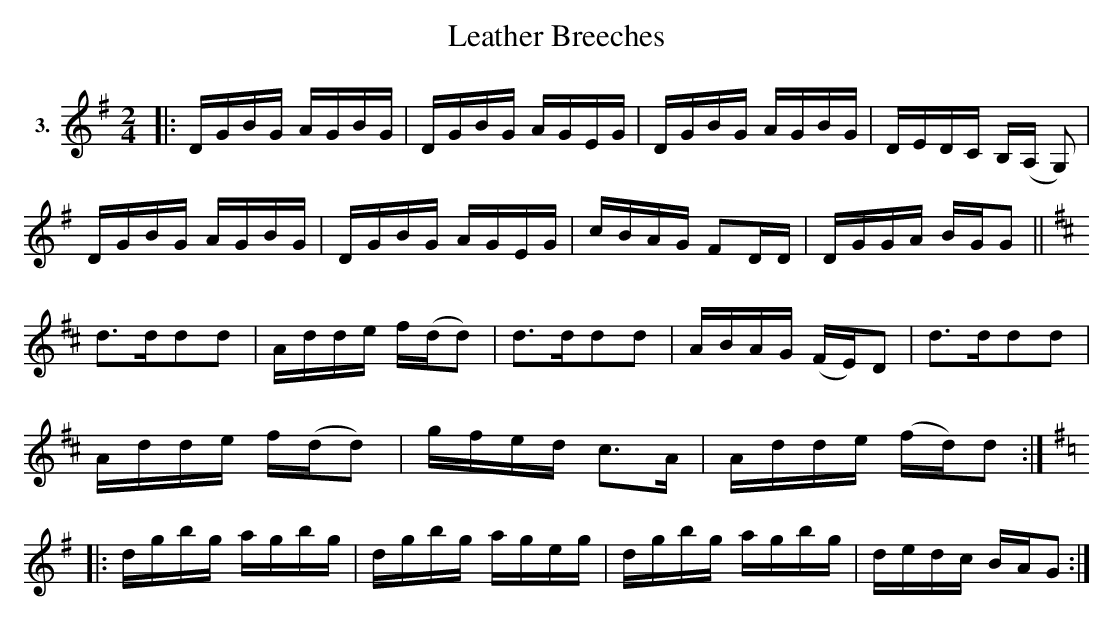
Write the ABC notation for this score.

X:1
T:Leather Breeches
M:2/4
L:1/8
K:G
V:1 clef=treble name="3."
[V:1] |:D/G/B/G/ A/G/B/G/|D/G/B/G/ A/G/E/G/|D/G/B/G/ A/G/B/G/|D/E/D/C/ B,/(A,/ G,)|
D/G/B/G/ A/G/B/G/|D/G/B/G/ A/G/E/G/|c/B/A/G/ FD/D/|D/G/G/A/ B/G/G||
K:D
d>ddd|A/d/d/e/ f/(d/d)|d>ddd|A/B/A/G/ (F/E/)D|d>ddd|
A/d/d/e/ f/(d/d)|g/f/e/d/ c>A|A/d/d/e/ (f/d/)d:|
K:G
|:d/g/b/g/ a/g/b/g/|d/g/b/g/ a/g/e/g/|d/g/b/g/ a/g/b/g/|d/e/d/c/ B/A/G:|
